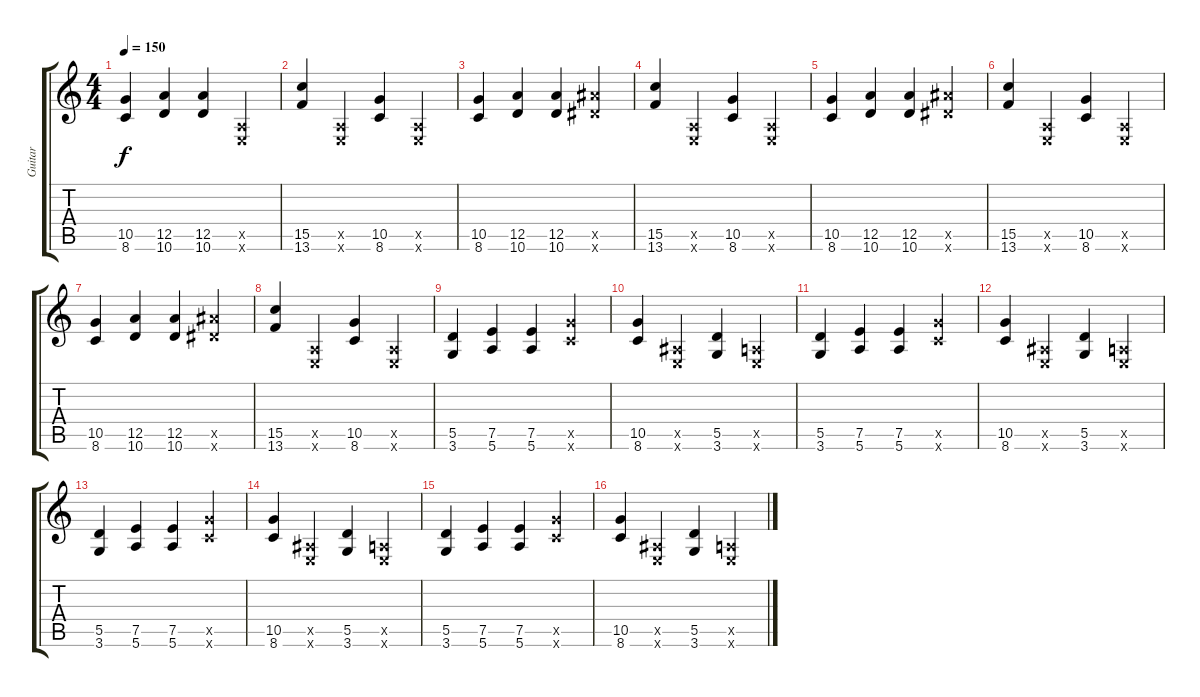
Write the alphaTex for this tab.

\track ("Guitar" "Guitar") {instrument distortionguitar}
\staff {score tabs}
\tuning (E4 B3 G3 D3 A2 E2) {hide}
\ts (4 4)
\tempo 150
\clef g2
\ks c
(10.5 8.6).4{dy f} (12.5 10.6).4 (12.5 10.6).4 (0.5{x} 0.6{x}).4 |
(15.5 13.6).4 (0.5{x} 0.6{x}).4 (10.5 8.6).4 (0.5{x} 0.6{x}).4 |
(10.5 8.6).4 (12.5 10.6).4 (12.5 10.6).4 (13.5{x} 11.6{x}).4 |
(15.5 13.6).4 (0.5{x} 0.6{x}).4 (10.5 8.6).4 (0.5{x} 0.6{x}).4 |
(10.5 8.6).4 (12.5 10.6).4 (12.5 10.6).4 (13.5{x} 11.6{x}).4 |
(15.5 13.6).4 (0.5{x} 0.6{x}).4 (10.5 8.6).4 (0.5{x} 0.6{x}).4 |
(10.5 8.6).4 (12.5 10.6).4 (12.5 10.6).4 (13.5{x} 11.6{x}).4 |
(15.5 13.6).4 (0.5{x} 0.6{x}).4 (10.5 8.6).4 (0.5{x} 0.6{x}).4 |
(5.5 3.6).4 (7.5 5.6).4 (7.5 5.6).4 (10.5{x} 8.6{x}).4 |
(10.5 8.6).4 (1.5{x} 0.6{x}).4 (5.5 3.6).4 (0.5{x} 0.6{x}).4 |
(5.5 3.6).4 (7.5 5.6).4 (7.5 5.6).4 (10.5{x} 8.6{x}).4 |
(10.5 8.6).4 (1.5{x} 0.6{x}).4 (5.5 3.6).4 (0.5{x} 0.6{x}).4 |
(5.5 3.6).4 (7.5 5.6).4 (7.5 5.6).4 (10.5{x} 8.6{x}).4 |
(10.5 8.6).4 (1.5{x} 0.6{x}).4 (5.5 3.6).4 (0.5{x} 0.6{x}).4 |
(5.5 3.6).4 (7.5 5.6).4 (7.5 5.6).4 (10.5{x} 8.6{x}).4 |
(10.5 8.6).4 (1.5{x} 0.6{x}).4 (5.5 3.6).4 (0.5{x} 0.6{x}).4
